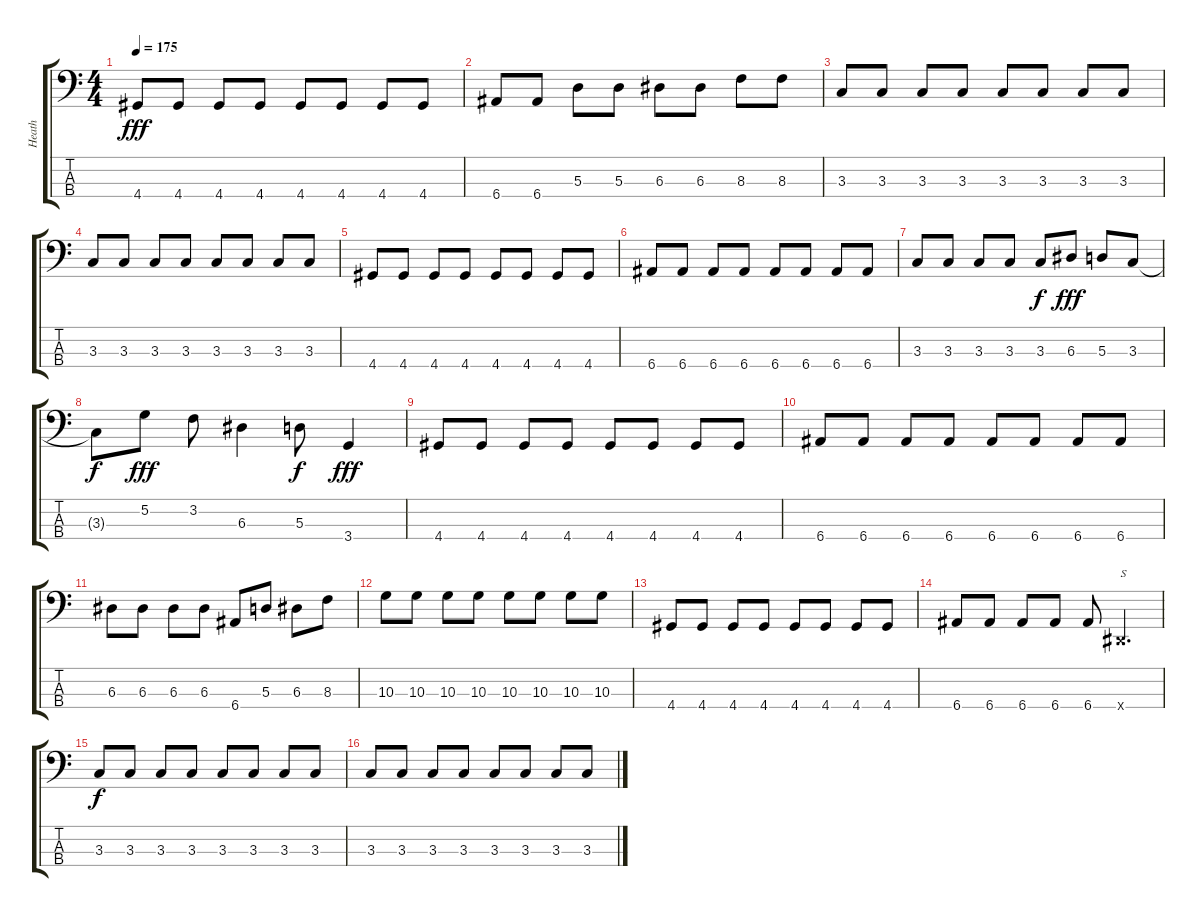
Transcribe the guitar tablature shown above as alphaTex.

\track ("Heath" "Heath") {instrument electricbasspick}
\staff {score tabs}
\tuning (G2 D2 A1 E1) {hide}
\ts (4 4)
\tempo 175
\clef f4
\ks c
4.4.8{dy fff} 4.4.8 4.4.8 4.4.8 4.4.8 4.4.8 4.4.8 4.4.8 |
6.4.8 6.4.8 5.3.8 5.3.8 6.3.8 6.3.8 8.3.8 8.3.8 |
3.3.8 3.3.8 3.3.8 3.3.8 3.3.8 3.3.8 3.3.8 3.3.8 |
3.3.8 3.3.8 3.3.8 3.3.8 3.3.8 3.3.8 3.3.8 3.3.8 |
4.4.8 4.4.8 4.4.8 4.4.8 4.4.8 4.4.8 4.4.8 4.4.8 |
6.4.8 6.4.8 6.4.8 6.4.8 6.4.8 6.4.8 6.4.8 6.4.8 |
3.3.8 3.3.8 3.3.8 3.3.8 3.3.8{dy f} 6.3.8{dy fff} 5.3.8 3.3.8 |
3.3{t}.8{dy f} 5.2.8{dy fff} 3.2.8 6.3.4 5.3.8{dy f} 3.4.4{dy fff} |
4.4.8 4.4.8 4.4.8 4.4.8 4.4.8 4.4.8 4.4.8 4.4.8 |
6.4.8 6.4.8 6.4.8 6.4.8 6.4.8 6.4.8 6.4.8 6.4.8 |
6.3.8 6.3.8 6.3.8 6.3.8 6.4.8 5.3.8 6.3.8 8.3.8 |
10.3.8 10.3.8 10.3.8 10.3.8 10.3.8 10.3.8 10.3.8 10.3.8 |
4.4.8 4.4.8 4.4.8 4.4.8 4.4.8 4.4.8 4.4.8 4.4.8 |
6.4.8 6.4.8 6.4.8 6.4.8 6.4.8 -1.4{x}.4{d txt "S"} |
3.3.8{dy f} 3.3.8 3.3.8 3.3.8 3.3.8 3.3.8 3.3.8 3.3.8 |
3.3.8 3.3.8 3.3.8 3.3.8 3.3.8 3.3.8 3.3.8 3.3.8
